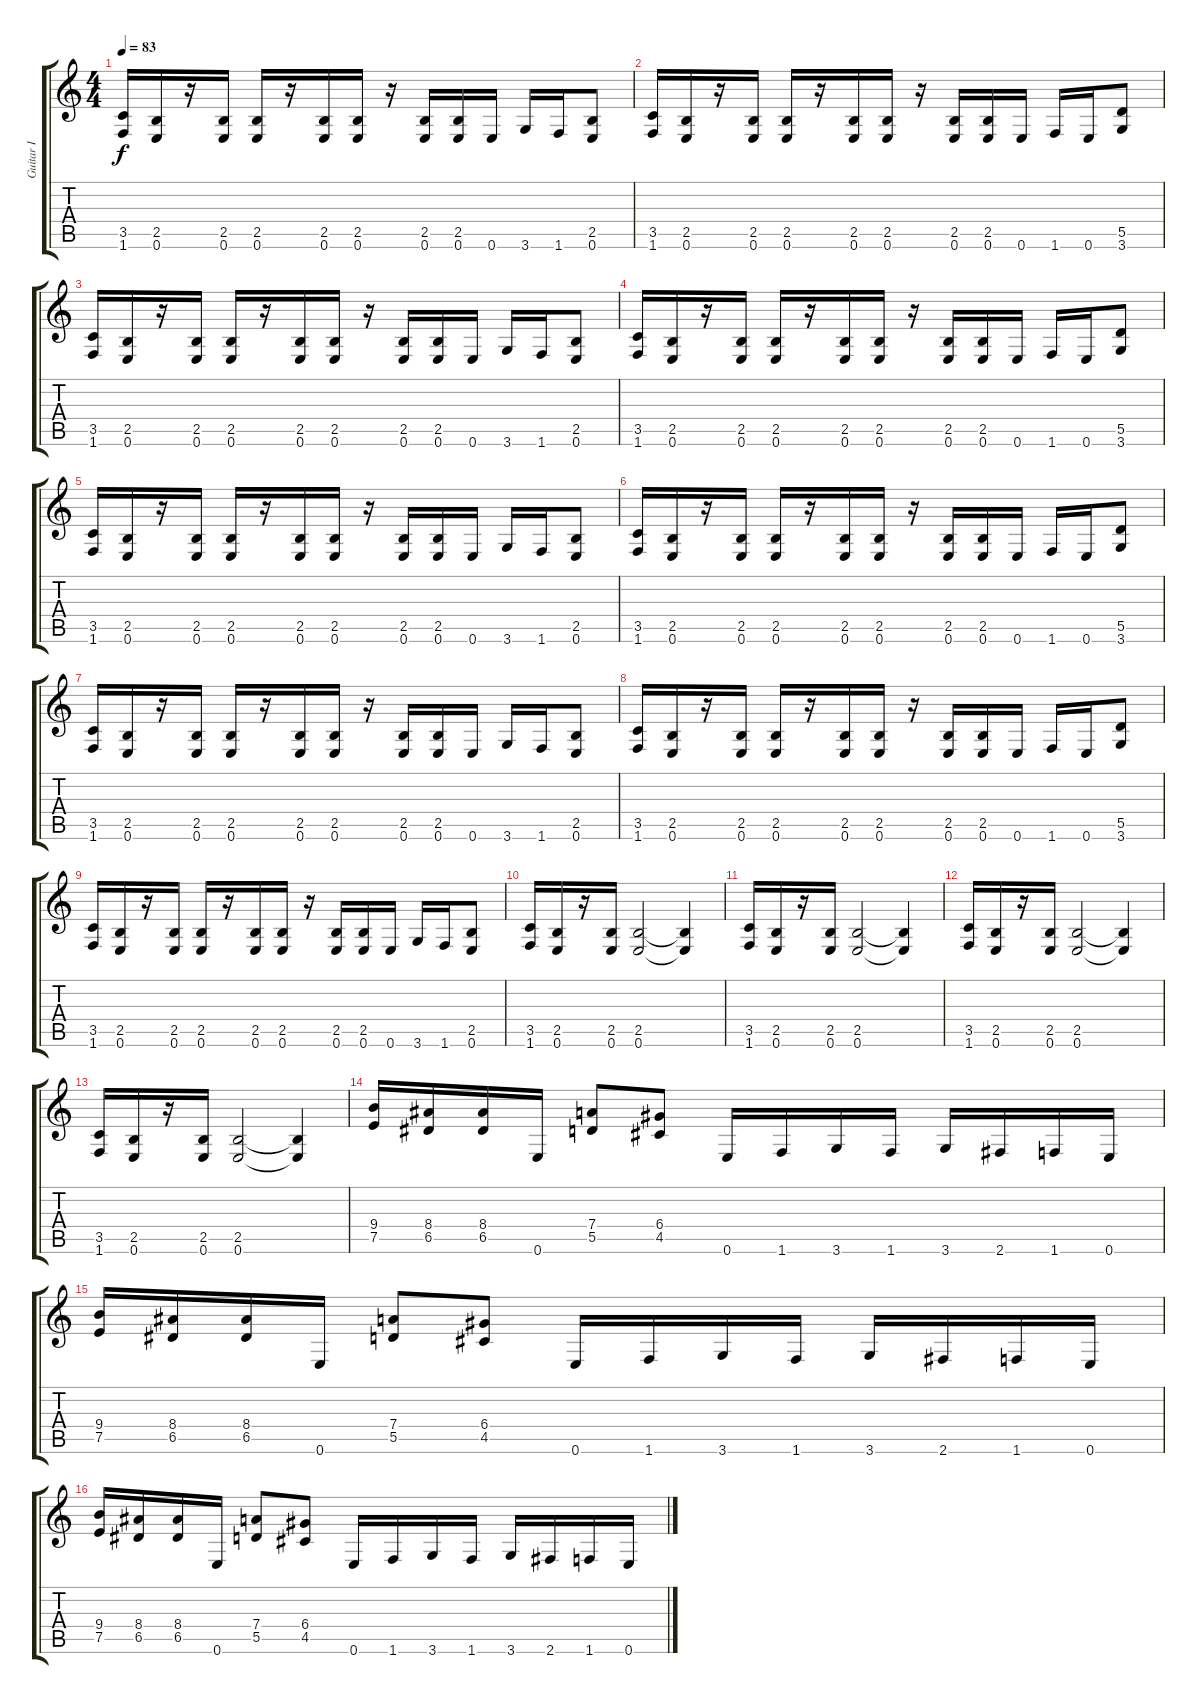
\track ("Guitar I" "Guitar I") {instrument distortionguitar}
\staff {score tabs}
\tuning (E4 B3 G3 D3 A2 E2) {hide}
\ts (4 4)
\tempo 83
\clef g2
\ks c
(3.5 1.6).16{dy f} (2.5 0.6).16 r.16 (2.5 0.6).16 (2.5 0.6).16 r.16 (2.5 0.6).16 (2.5 0.6).16 r.16 (2.5 0.6).16 (2.5 0.6).16 0.6.16 3.6.16 1.6.16 (2.5 0.6).8 |
(3.5 1.6).16 (2.5 0.6).16 r.16 (2.5 0.6).16 (2.5 0.6).16 r.16 (2.5 0.6).16 (2.5 0.6).16 r.16 (2.5 0.6).16 (2.5 0.6).16 0.6.16 1.6.16 0.6.16 (5.5 3.6).8 |
(3.5 1.6).16 (2.5 0.6).16 r.16 (2.5 0.6).16 (2.5 0.6).16 r.16 (2.5 0.6).16 (2.5 0.6).16 r.16 (2.5 0.6).16 (2.5 0.6).16 0.6.16 3.6.16 1.6.16 (2.5 0.6).8 |
(3.5 1.6).16 (2.5 0.6).16 r.16 (2.5 0.6).16 (2.5 0.6).16 r.16 (2.5 0.6).16 (2.5 0.6).16 r.16 (2.5 0.6).16 (2.5 0.6).16 0.6.16 1.6.16 0.6.16 (5.5 3.6).8 |
(3.5 1.6).16 (2.5 0.6).16 r.16 (2.5 0.6).16 (2.5 0.6).16 r.16 (2.5 0.6).16 (2.5 0.6).16 r.16 (2.5 0.6).16 (2.5 0.6).16 0.6.16 3.6.16 1.6.16 (2.5 0.6).8 |
(3.5 1.6).16 (2.5 0.6).16 r.16 (2.5 0.6).16 (2.5 0.6).16 r.16 (2.5 0.6).16 (2.5 0.6).16 r.16 (2.5 0.6).16 (2.5 0.6).16 0.6.16 1.6.16 0.6.16 (5.5 3.6).8 |
(3.5 1.6).16 (2.5 0.6).16 r.16 (2.5 0.6).16 (2.5 0.6).16 r.16 (2.5 0.6).16 (2.5 0.6).16 r.16 (2.5 0.6).16 (2.5 0.6).16 0.6.16 3.6.16 1.6.16 (2.5 0.6).8 |
(3.5 1.6).16 (2.5 0.6).16 r.16 (2.5 0.6).16 (2.5 0.6).16 r.16 (2.5 0.6).16 (2.5 0.6).16 r.16 (2.5 0.6).16 (2.5 0.6).16 0.6.16 1.6.16 0.6.16 (5.5 3.6).8 |
(3.5 1.6).16 (2.5 0.6).16 r.16 (2.5 0.6).16 (2.5 0.6).16 r.16 (2.5 0.6).16 (2.5 0.6).16 r.16 (2.5 0.6).16 (2.5 0.6).16 0.6.16 3.6.16 1.6.16 (2.5 0.6).8 |
(3.5 1.6).16 (2.5 0.6).16 r.16 (2.5 0.6).16 (2.5 0.6).2 (2.5{t} 0.6{t}).4 |
(3.5 1.6).16 (2.5 0.6).16 r.16 (2.5 0.6).16 (2.5 0.6).2 (2.5{t} 0.6{t}).4 |
(3.5 1.6).16 (2.5 0.6).16 r.16 (2.5 0.6).16 (2.5 0.6).2 (2.5{t} 0.6{t}).4 |
(3.5 1.6).16 (2.5 0.6).16 r.16 (2.5 0.6).16 (2.5 0.6).2 (2.5{t} 0.6{t}).4 |
(9.4 7.5).16 (8.4 6.5).16 (8.4 6.5).16 0.6.16 (7.4 5.5).8 (6.4 4.5).8 0.6.16 1.6.16 3.6.16 1.6.16 3.6.16 2.6.16 1.6.16 0.6.16 |
(9.4 7.5).16 (8.4 6.5).16 (8.4 6.5).16 0.6.16 (7.4 5.5).8 (6.4 4.5).8 0.6.16 1.6.16 3.6.16 1.6.16 3.6.16 2.6.16 1.6.16 0.6.16 |
(9.4 7.5).16 (8.4 6.5).16 (8.4 6.5).16 0.6.16 (7.4 5.5).8 (6.4 4.5).8 0.6.16 1.6.16 3.6.16 1.6.16 3.6.16 2.6.16 1.6.16 0.6.16
